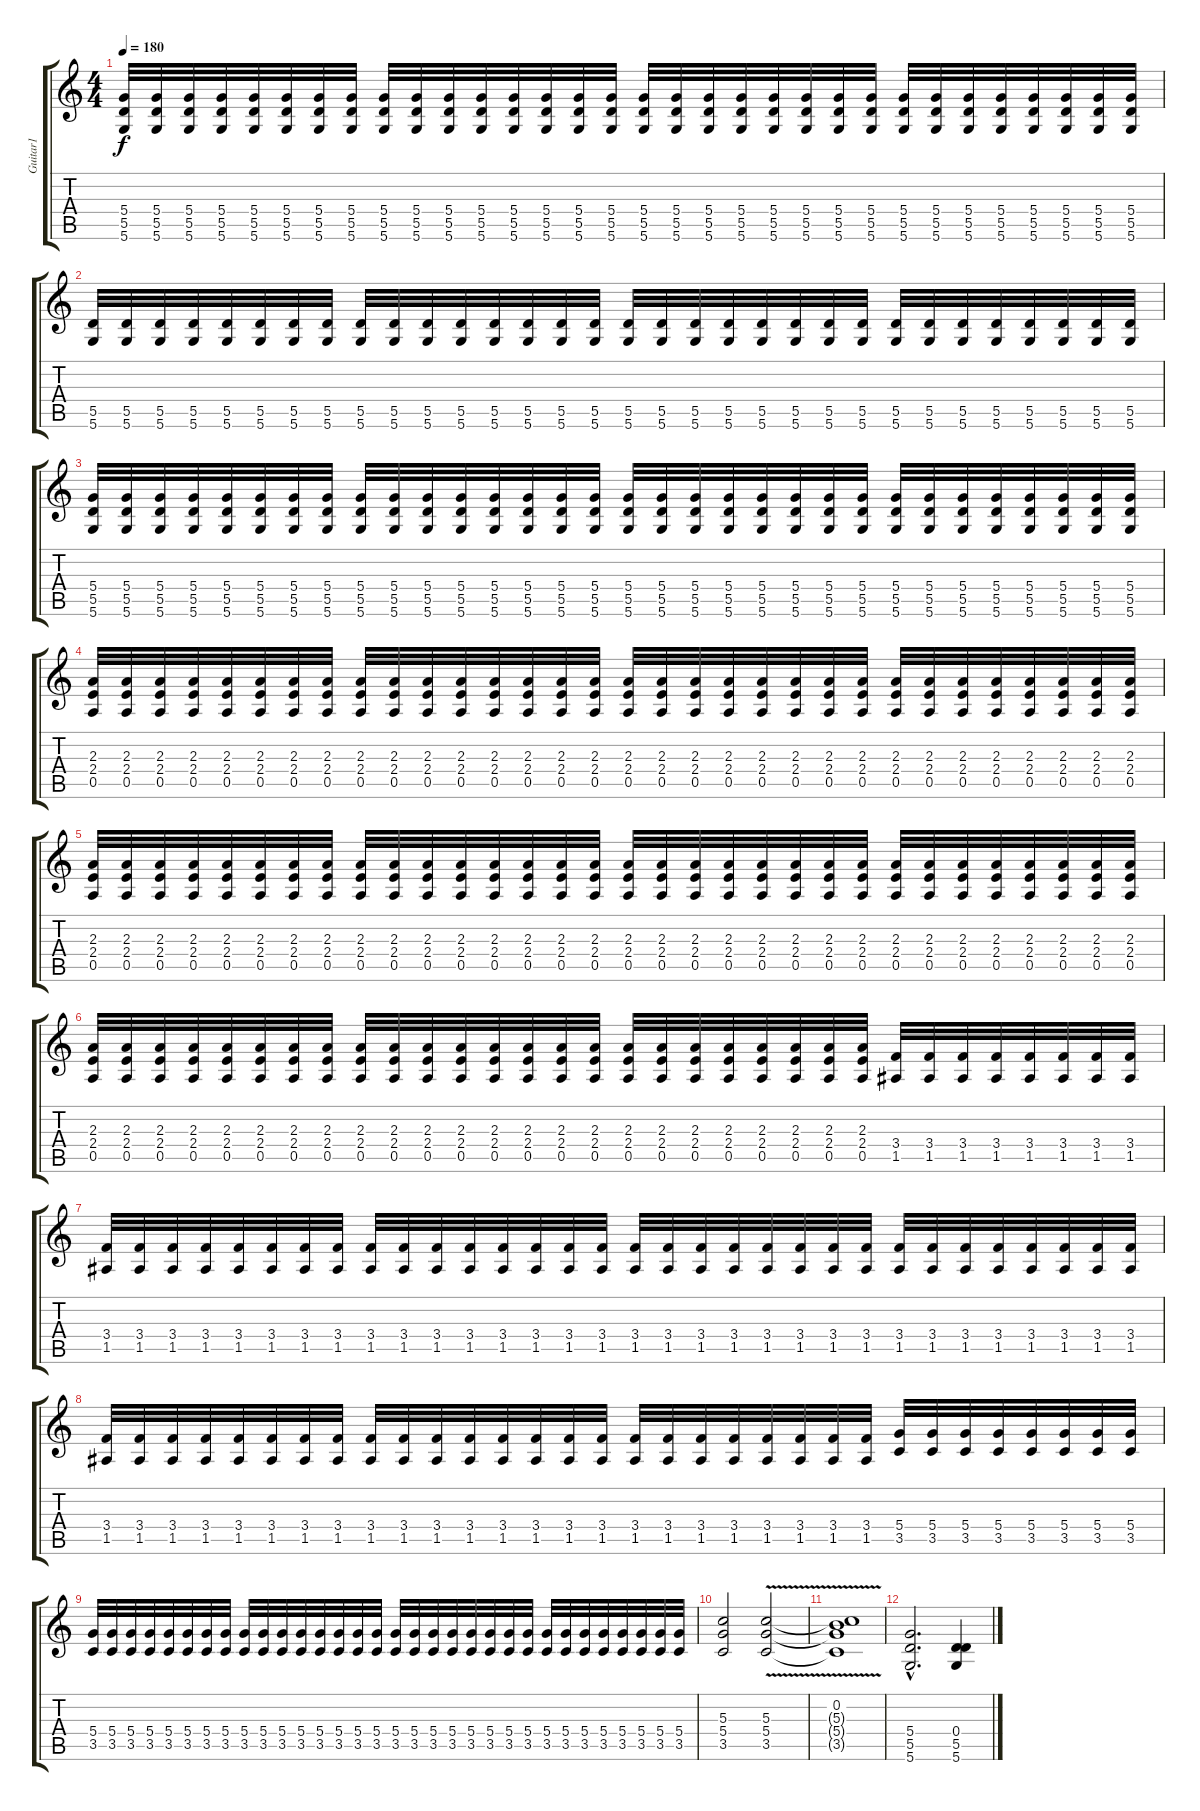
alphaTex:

\track ("Guitar1" "Guitar1") {instrument overdrivenguitar}
\staff {score tabs}
\tuning (E4 B3 G3 D3 A2 D2) {hide}
\ts (4 4)
\tempo 180
\clef g2
\ks c
(5.4 5.5 5.6).32{dy f} (5.4 5.5 5.6).32 (5.4 5.5 5.6).32 (5.4 5.5 5.6).32 (5.4 5.5 5.6).32 (5.4 5.5 5.6).32 (5.4 5.5 5.6).32 (5.4 5.5 5.6).32 (5.4 5.5 5.6).32 (5.4 5.5 5.6).32 (5.4 5.5 5.6).32 (5.4 5.5 5.6).32 (5.4 5.5 5.6).32 (5.4 5.5 5.6).32 (5.4 5.5 5.6).32 (5.4 5.5 5.6).32 (5.4 5.5 5.6).32 (5.4 5.5 5.6).32 (5.4 5.5 5.6).32 (5.4 5.5 5.6).32 (5.4 5.5 5.6).32 (5.4 5.5 5.6).32 (5.4 5.5 5.6).32 (5.4 5.5 5.6).32 (5.4 5.5 5.6).32 (5.4 5.5 5.6).32 (5.4 5.5 5.6).32 (5.4 5.5 5.6).32 (5.4 5.5 5.6).32 (5.4 5.5 5.6).32 (5.4 5.5 5.6).32 (5.4 5.5 5.6).32 |
(5.5 5.6).32{instrument distortionguitar} (5.5 5.6).32 (5.5 5.6).32 (5.5 5.6).32 (5.5 5.6).32 (5.5 5.6).32 (5.5 5.6).32 (5.5 5.6).32 (5.5 5.6).32 (5.5 5.6).32 (5.5 5.6).32 (5.5 5.6).32 (5.5 5.6).32 (5.5 5.6).32 (5.5 5.6).32 (5.5 5.6).32 (5.5 5.6).32 (5.5 5.6).32 (5.5 5.6).32 (5.5 5.6).32 (5.5 5.6).32 (5.5 5.6).32 (5.5 5.6).32 (5.5 5.6).32 (5.5 5.6).32 (5.5 5.6).32 (5.5 5.6).32 (5.5 5.6).32 (5.5 5.6).32 (5.5 5.6).32 (5.5 5.6).32 (5.5 5.6).32 |
(5.4 5.5 5.6).32 (5.4 5.5 5.6).32 (5.4 5.5 5.6).32 (5.4 5.5 5.6).32 (5.4 5.5 5.6).32 (5.4 5.5 5.6).32 (5.4 5.5 5.6).32 (5.4 5.5 5.6).32 (5.4 5.5 5.6).32 (5.4 5.5 5.6).32 (5.4 5.5 5.6).32 (5.4 5.5 5.6).32 (5.4 5.5 5.6).32 (5.4 5.5 5.6).32 (5.4 5.5 5.6).32 (5.4 5.5 5.6).32 (5.4 5.5 5.6).32 (5.4 5.5 5.6).32 (5.4 5.5 5.6).32 (5.4 5.5 5.6).32 (5.4 5.5 5.6).32 (5.4 5.5 5.6).32 (5.4 5.5 5.6).32 (5.4 5.5 5.6).32 (5.4 5.5 5.6).32 (5.4 5.5 5.6).32 (5.4 5.5 5.6).32 (5.4 5.5 5.6).32 (5.4 5.5 5.6).32 (5.4 5.5 5.6).32 (5.4 5.5 5.6).32 (5.4 5.5 5.6).32 |
(2.3 2.4 0.5).32 (2.3 2.4 0.5).32 (2.3 2.4 0.5).32 (2.3 2.4 0.5).32 (2.3 2.4 0.5).32 (2.3 2.4 0.5).32 (2.3 2.4 0.5).32 (2.3 2.4 0.5).32 (2.3 2.4 0.5).32 (2.3 2.4 0.5).32 (2.3 2.4 0.5).32 (2.3 2.4 0.5).32 (2.3 2.4 0.5).32 (2.3 2.4 0.5).32 (2.3 2.4 0.5).32 (2.3 2.4 0.5).32 (2.3 2.4 0.5).32 (2.3 2.4 0.5).32 (2.3 2.4 0.5).32 (2.3 2.4 0.5).32 (2.3 2.4 0.5).32 (2.3 2.4 0.5).32 (2.3 2.4 0.5).32 (2.3 2.4 0.5).32 (2.3 2.4 0.5).32 (2.3 2.4 0.5).32 (2.3 2.4 0.5).32 (2.3 2.4 0.5).32 (2.3 2.4 0.5).32 (2.3 2.4 0.5).32 (2.3 2.4 0.5).32 (2.3 2.4 0.5).32 |
(2.3 2.4 0.5).32 (2.3 2.4 0.5).32 (2.3 2.4 0.5).32 (2.3 2.4 0.5).32 (2.3 2.4 0.5).32 (2.3 2.4 0.5).32 (2.3 2.4 0.5).32 (2.3 2.4 0.5).32 (2.3 2.4 0.5).32 (2.3 2.4 0.5).32 (2.3 2.4 0.5).32 (2.3 2.4 0.5).32 (2.3 2.4 0.5).32 (2.3 2.4 0.5).32 (2.3 2.4 0.5).32 (2.3 2.4 0.5).32 (2.3 2.4 0.5).32 (2.3 2.4 0.5).32 (2.3 2.4 0.5).32 (2.3 2.4 0.5).32 (2.3 2.4 0.5).32 (2.3 2.4 0.5).32 (2.3 2.4 0.5).32 (2.3 2.4 0.5).32 (2.3 2.4 0.5).32 (2.3 2.4 0.5).32 (2.3 2.4 0.5).32 (2.3 2.4 0.5).32 (2.3 2.4 0.5).32 (2.3 2.4 0.5).32 (2.3 2.4 0.5).32 (2.3 2.4 0.5).32 |
(2.3 2.4 0.5).32 (2.3 2.4 0.5).32 (2.3 2.4 0.5).32 (2.3 2.4 0.5).32 (2.3 2.4 0.5).32 (2.3 2.4 0.5).32 (2.3 2.4 0.5).32 (2.3 2.4 0.5).32 (2.3 2.4 0.5).32 (2.3 2.4 0.5).32 (2.3 2.4 0.5).32 (2.3 2.4 0.5).32 (2.3 2.4 0.5).32 (2.3 2.4 0.5).32 (2.3 2.4 0.5).32 (2.3 2.4 0.5).32 (2.3 2.4 0.5).32 (2.3 2.4 0.5).32 (2.3 2.4 0.5).32 (2.3 2.4 0.5).32 (2.3 2.4 0.5).32 (2.3 2.4 0.5).32 (2.3 2.4 0.5).32 (2.3 2.4 0.5).32 (3.4 1.5).32 (3.4 1.5).32 (3.4 1.5).32 (3.4 1.5).32 (3.4 1.5).32 (3.4 1.5).32 (3.4 1.5).32 (3.4 1.5).32 |
(3.4 1.5).32 (3.4 1.5).32 (3.4 1.5).32 (3.4 1.5).32 (3.4 1.5).32 (3.4 1.5).32 (3.4 1.5).32 (3.4 1.5).32 (3.4 1.5).32 (3.4 1.5).32 (3.4 1.5).32 (3.4 1.5).32 (3.4 1.5).32 (3.4 1.5).32 (3.4 1.5).32 (3.4 1.5).32 (3.4 1.5).32 (3.4 1.5).32 (3.4 1.5).32 (3.4 1.5).32 (3.4 1.5).32 (3.4 1.5).32 (3.4 1.5).32 (3.4 1.5).32 (3.4 1.5).32 (3.4 1.5).32 (3.4 1.5).32 (3.4 1.5).32 (3.4 1.5).32 (3.4 1.5).32 (3.4 1.5).32 (3.4 1.5).32 |
(3.4 1.5).32 (3.4 1.5).32 (3.4 1.5).32 (3.4 1.5).32 (3.4 1.5).32 (3.4 1.5).32 (3.4 1.5).32 (3.4 1.5).32 (3.4 1.5).32 (3.4 1.5).32 (3.4 1.5).32 (3.4 1.5).32 (3.4 1.5).32 (3.4 1.5).32 (3.4 1.5).32 (3.4 1.5).32 (3.4 1.5).32 (3.4 1.5).32 (3.4 1.5).32 (3.4 1.5).32 (3.4 1.5).32 (3.4 1.5).32 (3.4 1.5).32 (3.4 1.5).32 (5.4 3.5).32 (5.4 3.5).32 (5.4 3.5).32 (5.4 3.5).32 (5.4 3.5).32 (5.4 3.5).32 (5.4 3.5).32 (5.4 3.5).32 |
(5.4 3.5).32 (5.4 3.5).32 (5.4 3.5).32 (5.4 3.5).32 (5.4 3.5).32 (5.4 3.5).32 (5.4 3.5).32 (5.4 3.5).32 (5.4 3.5).32 (5.4 3.5).32 (5.4 3.5).32 (5.4 3.5).32 (5.4 3.5).32 (5.4 3.5).32 (5.4 3.5).32 (5.4 3.5).32 (5.4 3.5).32 (5.4 3.5).32 (5.4 3.5).32 (5.4 3.5).32 (5.4 3.5).32 (5.4 3.5).32 (5.4 3.5).32 (5.4 3.5).32 (5.4 3.5).32 (5.4 3.5).32 (5.4 3.5).32 (5.4 3.5).32 (5.4 3.5).32 (5.4 3.5).32 (5.4 3.5).32 (5.4 3.5).32 |
(5.3 5.4 3.5).2 (5.3{v} 5.4 3.5{v}).2 |
(0.2 5.3{t} 5.4{t} 3.5{t}).1 |
(5.4{hac} 5.5{hac} 5.6{hac}).2{d} (0.4 5.5 5.6).4
